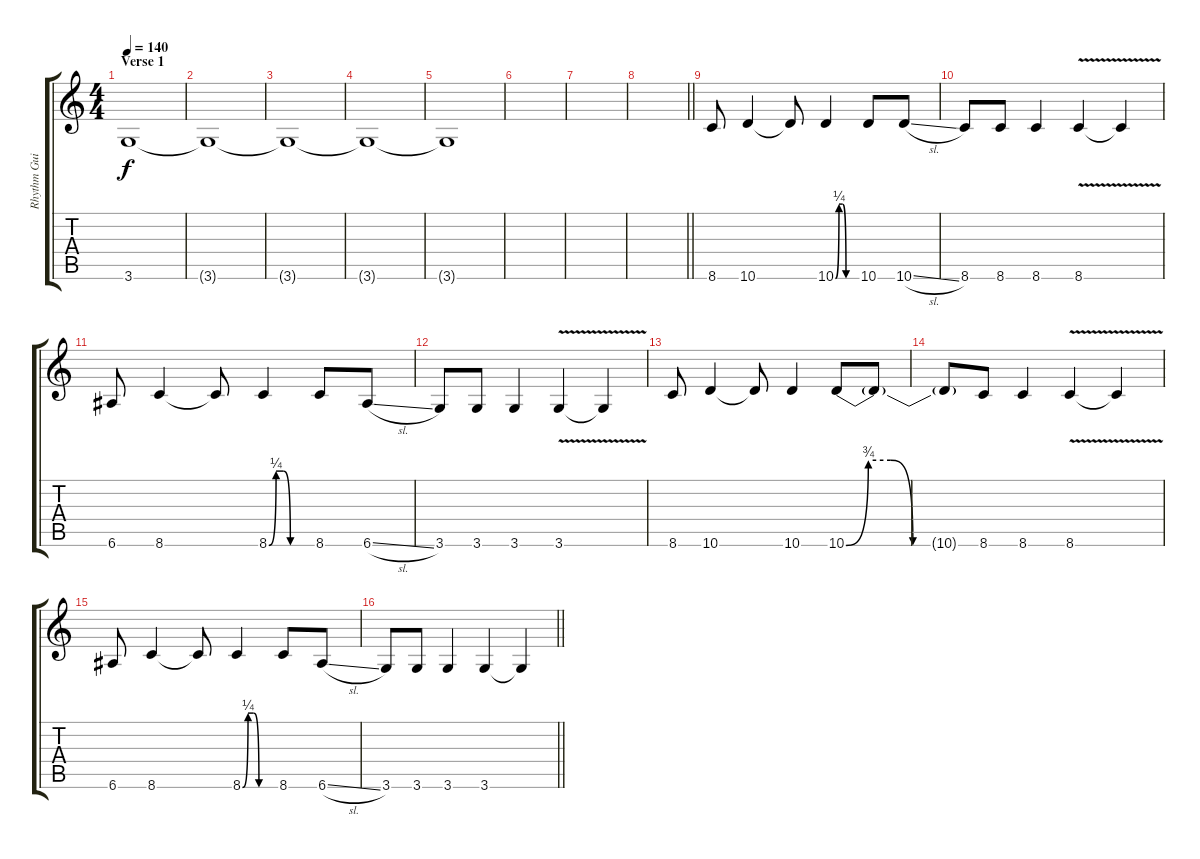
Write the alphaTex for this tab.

\track ("Rhythm Guitar" "Rhythm Gui") {instrument distortionguitar}
\staff {score tabs}
\tuning (E4 B3 G3 D3 A2 E2) {hide}
\ts (4 4)
\section ("" "Verse 1")
\tempo 140
\clef g2
\ks c
3.6{t}.1{dy f} |
3.6{t}.1{volume 4} |
3.6{t}.1 |
3.6{t}.1 |
3.6{t}.1 |
|
|
\barLineRight lightlight
|
8.6.8{volume 16} 10.6.4 10.6{t}.8 10.6{be (custom 0 0 10 1 20 1 30 0 60 0)}.4 10.6.8 10.6{sl}.8 |
8.6.8 8.6.8 8.6.4 8.6{v}.4 8.6{t}.4 |
6.6.8 8.6.4 8.6{t}.8 8.6{be (custom 0 0 10 1 20 1 30 0 60 0)}.4 8.6.8 6.6{sl}.8 |
3.6.8 3.6.8 3.6.4 3.6{v}.4 3.6{t}.4 |
8.6.8 10.6.4 10.6{t}.8 10.6.4 10.6{be (custom 0 0 10 3 20 3 30 0 60 0)}.8 10.6{t}.8 |
10.6{t}.8 8.6.8 8.6.4 8.6{v}.4 8.6{t}.4 |
6.6.8 8.6.4 8.6{t}.8 8.6{be (custom 0 0 10 1 20 1 30 0 60 0)}.4 8.6.8 6.6{sl}.8 |
\barLineRight lightlight
3.6.8 3.6.8 3.6.4 3.6.4 3.6{t}.4
